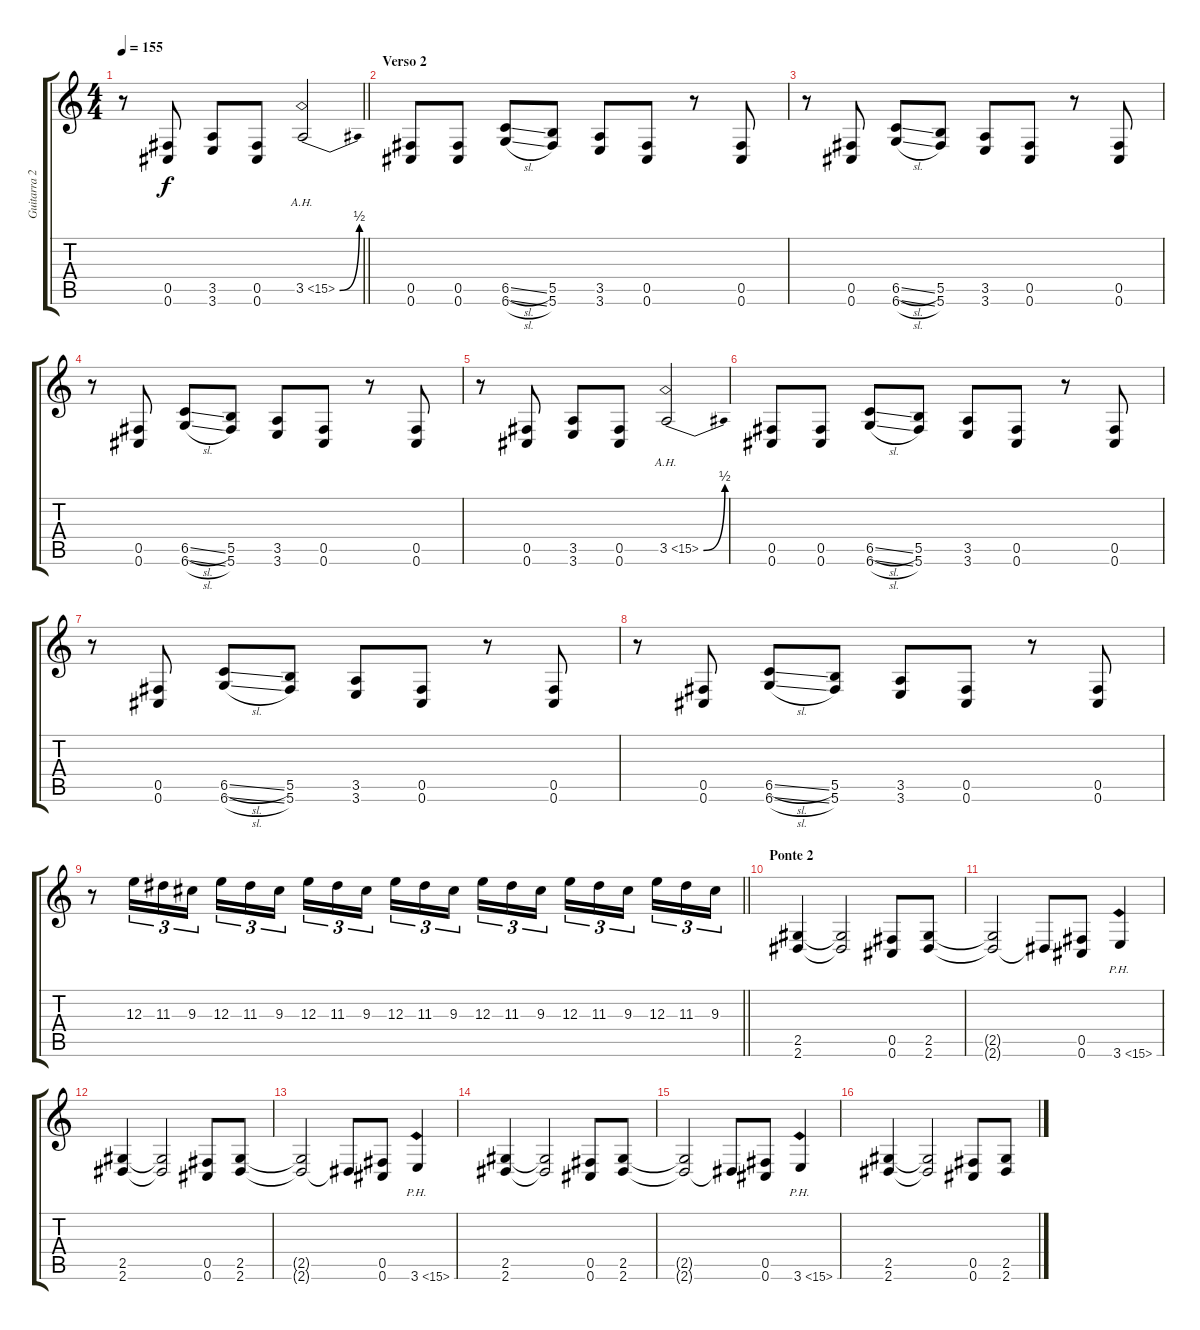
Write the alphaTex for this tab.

\track ("Guitarra 2 - Nick Catanese" "Guitarra 2") {instrument overdrivenguitar}
\staff {score tabs}
\tuning (Db4 Ab3 E3 B2 Gb2 Db2) {hide}
\ts (4 4)
\tempo 155
\clef g2
\barLineRight lightlight
\ks c
r.8{dy f} (0.5 0.6).8 (3.5 3.6).8 (0.5 0.6).8 3.5{be (bend 0 0 60 2) ah 12}.2 |
\section ("" "Verso 2")
(0.5 0.6).8 (0.5 0.6).8 (6.5{sl} 6.6{sl}).8 (5.5 5.6).8 (3.5 3.6).8 (0.5 0.6).8 r.8 (0.5 0.6).8 |
r.8 (0.5 0.6).8 (6.5{sl} 6.6{sl}).8 (5.5 5.6).8 (3.5 3.6).8 (0.5 0.6).8 r.8 (0.5 0.6).8 |
r.8 (0.5 0.6).8 (6.5{sl} 6.6{sl}).8 (5.5 5.6).8 (3.5 3.6).8 (0.5 0.6).8 r.8 (0.5 0.6).8 |
r.8 (0.5 0.6).8 (3.5 3.6).8 (0.5 0.6).8 3.5{be (bend 0 0 60 2) ah 12}.2 |
(0.5 0.6).8 (0.5 0.6).8 (6.5{sl} 6.6{sl}).8 (5.5 5.6).8 (3.5 3.6).8 (0.5 0.6).8 r.8 (0.5 0.6).8 |
r.8 (0.5 0.6).8 (6.5{sl} 6.6{sl}).8 (5.5 5.6).8 (3.5 3.6).8 (0.5 0.6).8 r.8 (0.5 0.6).8 |
r.8 (0.5 0.6).8 (6.5{sl} 6.6{sl}).8 (5.5 5.6).8 (3.5 3.6).8 (0.5 0.6).8 r.8 (0.5 0.6).8 |
\barLineRight lightlight
r.8 12.3.16{tu (3 2)} 11.3.16{tu (3 2)} 9.3.16{tu (3 2)} 12.3.16{tu (3 2)} 11.3.16{tu (3 2)} 9.3.16{tu (3 2) beam splitsecondary} 12.3.16{tu (3 2)} 11.3.16{tu (3 2)} 9.3.16{tu (3 2)} 12.3.16{tu (3 2)} 11.3.16{tu (3 2)} 9.3.16{tu (3 2) beam splitsecondary} 12.3.16{tu (3 2)} 11.3.16{tu (3 2)} 9.3.16{tu (3 2)} 12.3.16{tu (3 2)} 11.3.16{tu (3 2)} 9.3.16{tu (3 2) beam splitsecondary} 12.3.16{tu (3 2)} 11.3.16{tu (3 2)} 9.3.16{tu (3 2)} |
\section ("" "Ponte 2")
(2.5 2.6).4 (2.5{t} 2.6{t}).2 (0.5 0.6).8 (2.5 2.6).8 |
(2.5{t} 2.6{t}).2 2.6{t}.8 (0.5 0.6).8 3.6{ph 12}.4 |
(2.5 2.6).4 (2.5{t} 2.6{t}).2 (0.5 0.6).8 (2.5 2.6).8 |
(2.5{t} 2.6{t}).2 2.6{t}.8 (0.5 0.6).8 3.6{ph 12}.4 |
(2.5 2.6).4 (2.5{t} 2.6{t}).2 (0.5 0.6).8 (2.5 2.6).8 |
(2.5{t} 2.6{t}).2 2.6{t}.8 (0.5 0.6).8 3.6{ph 12}.4 |
(2.5 2.6).4 (2.5{t} 2.6{t}).2 (0.5 0.6).8 (2.5{sl} 2.6{sl}).8
